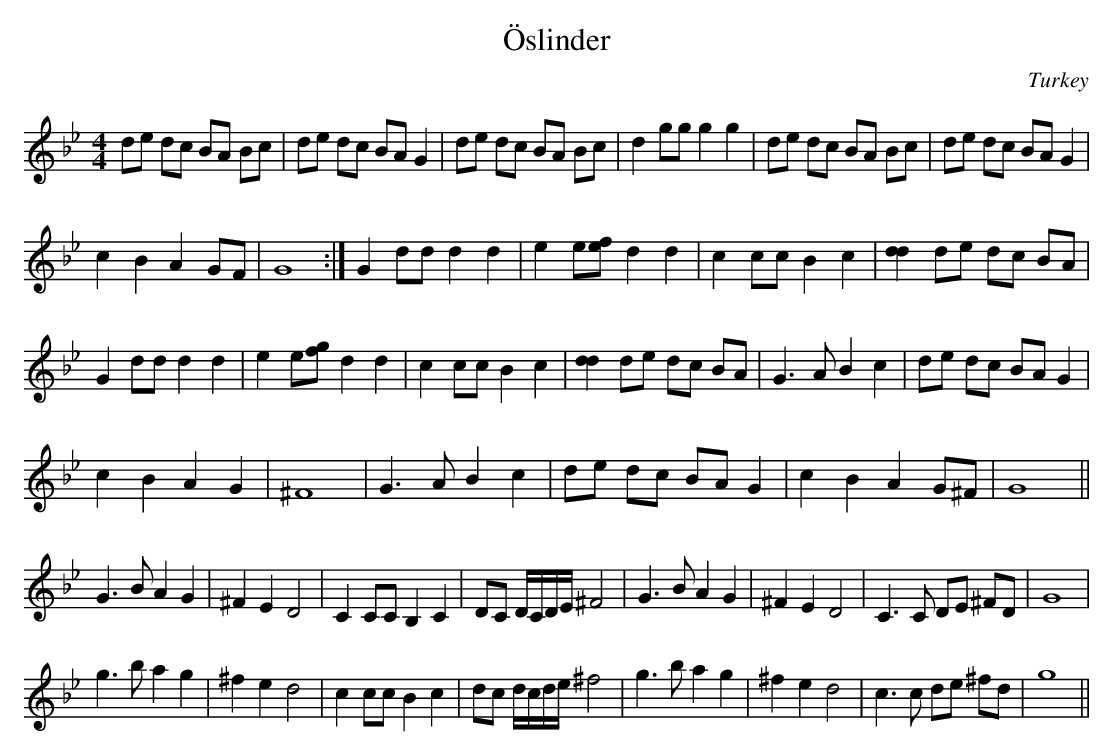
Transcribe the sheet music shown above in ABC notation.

X:1
T:Öslinder
O:Turkey
M:4/4
K:Gm
de dc BA Bc|de dc BA G2|de dc BA Bc|d2 gg g2g2|\
de dc BA Bc|de dc BA G2|
c2B2 A2GF|G8:|\
G2dd d2d2|e2e[ef] d2d2|\
c2cc B2c2|[d2d2]de dc BA|
G2dd d2d2|e2e[fg] d2d2|\
c2cc B2c2|[d2d2]de dc BA|\
G3A B2c2|de dc BA G2|
c2B2 A2G2|^F8|\
G3A B2c2|de dc BA G2|c2B2 A2G^F|G8||
G3B A2G2|^F2E2 D4|C2CC B,2C2|DC D/C/D/E/ ^F4|\
G3B A2G2|^F2E2 D4|C3C DE ^FD|G8|
g3b a2g2|^f2e2 d4|c2cc B2c2| dc d/c/d/e/ ^f4|\
g3b a2g2|^f2e2 d4|c3c de ^fd|g8||
